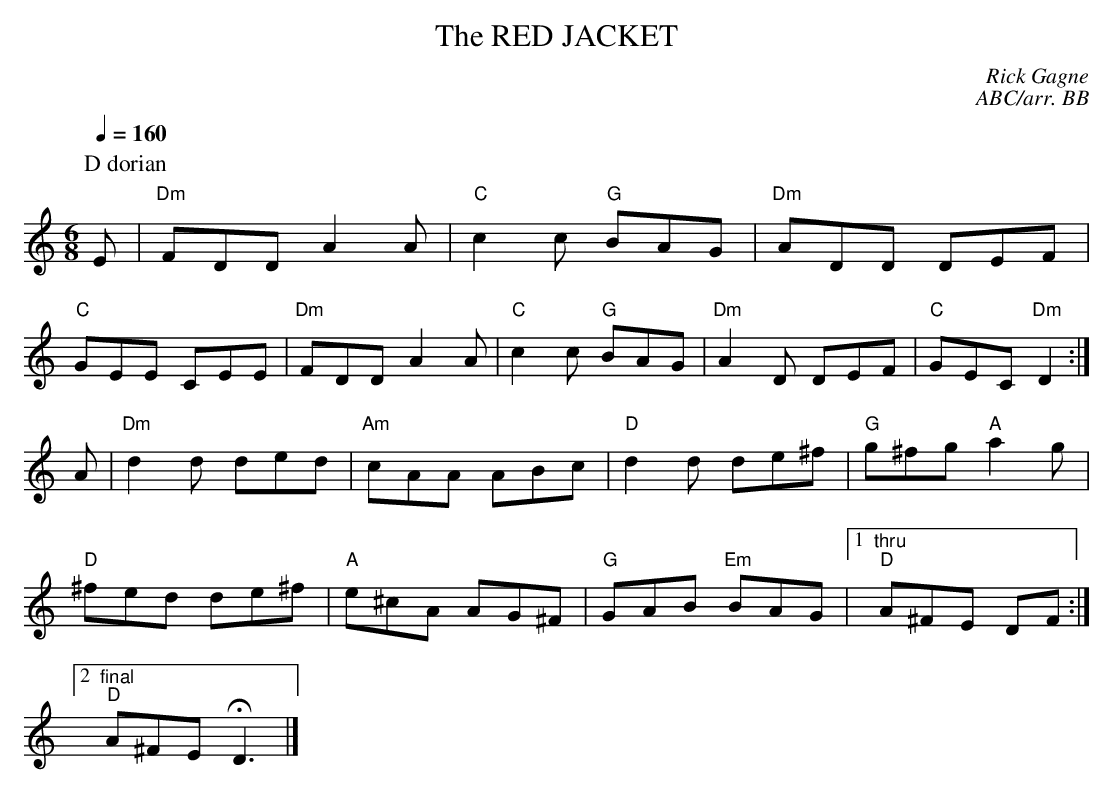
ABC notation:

X:1
T:RED JACKET, The
C:Rick Gagne
C:ABC/arr. BB
Q:1/4=160
M:6/8
K:C
P:D dorian
E | "Dm"FDD A2A | "C"c2c "G"BAG | "Dm"ADD DEF |
"C"GEE CEE | "Dm"FDD A2A | "C"c2c "G"BAG |\\
"Dm"A2D DEF | "C"GEC "Dm"D2 :|
A | "Dm"d2d ded | "Am"cAA ABc | "D"d2d de^f |\\
"G"g^fg "A"a2g |
"D"^fed de^f | "A"e^cA AG^F | "G"GAB "Em"BAG |1 "thru""D"A^FE DF :|
[2 "final""D"A^FE HD3|]
